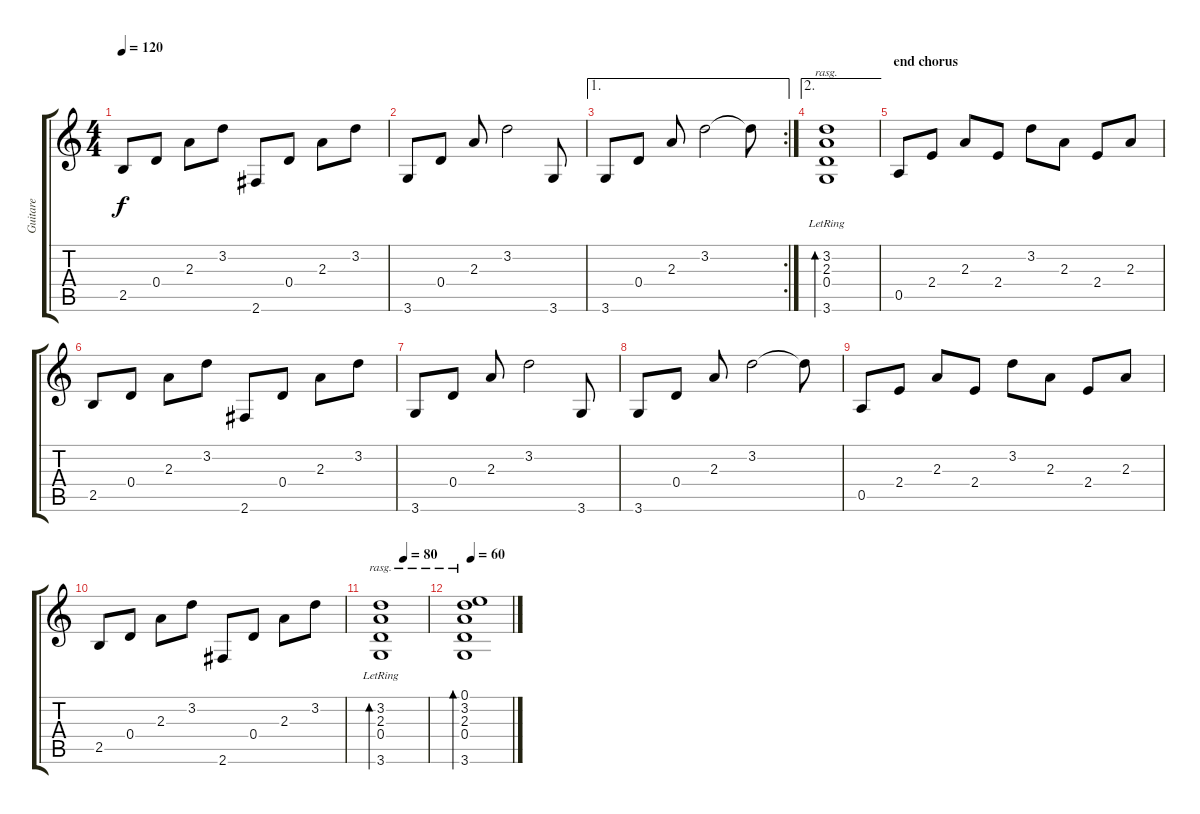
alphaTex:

\track ("Guitare" "Guitare") {instrument acousticguitarsteel}
\staff {score tabs}
\tuning (E4 B3 G3 D3 A2 E2) {hide}
\ts (4 4)
\tempo 120
\clef g2
\ks c
2.5.8{dy f} 0.4.8 2.3.8 3.2.8 2.6.8 0.4.8 2.3.8 3.2.8 |
3.6.8 0.4.8 2.3.8 3.2.2 3.6.8 |
\ae 1
\rc 2
3.6.8 0.4.8 2.3.8 3.2.2 3.2{t}.8 |
\ae 2
(3.2{lr} 2.3{lr} 0.4{lr} 3.6{lr}).1{bd 240 rasg ii} |
\section ("" "end chorus")
0.5.8{volume 11} 2.4.8 2.3.8 2.4.8 3.2.8 2.3.8 2.4.8 2.3.8 |
2.5.8 0.4.8 2.3.8 3.2.8 2.6.8 0.4.8 2.3.8 3.2.8 |
3.6.8 0.4.8 2.3.8 3.2.2 3.6.8 |
3.6.8 0.4.8 2.3.8 3.2.2 3.2{t}.8 |
0.5.8 2.4.8 2.3.8 2.4.8 3.2.8 2.3.8 2.4.8 2.3.8 |
2.5.8 0.4.8 2.3.8 3.2.8 2.6.8 0.4.8 2.3.8 3.2.8 |
\tempo (80 0.5)
(3.2{lr} 2.3{lr} 0.4{lr} 3.6{lr}).1{bd 240 rasg ii} |
\tempo 60
(0.1 3.2 2.3 0.4 3.6).1{bd 480 rasg ii}
